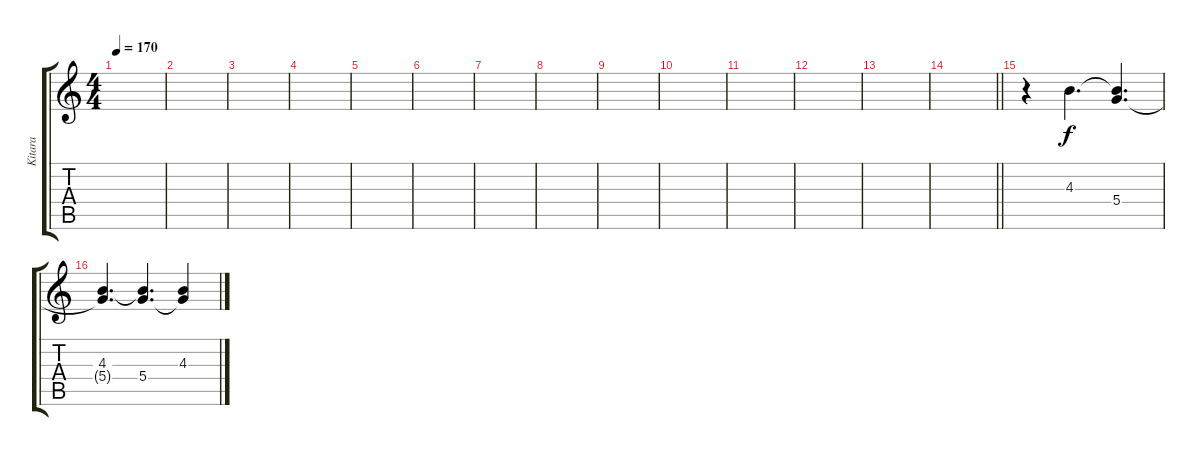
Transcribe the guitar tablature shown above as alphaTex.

\track ("Kitara" "Kitara") {instrument electricguitarjazz}
\staff {score tabs}
\tuning (E4 B3 G3 D3 A2 E2) {hide}
\ts (4 4)
\tempo 170
\clef g2
\ks c
|
|
|
|
|
|
|
|
|
|
|
|
|
\barLineRight lightlight
|
\section ("" "")
r.4 4.3.4{d} (4.3{t} 5.4).4{d} |
(4.3 5.4{t}).4{d} (4.3{t} 5.4).4{d} (4.3 5.4{t}).4
